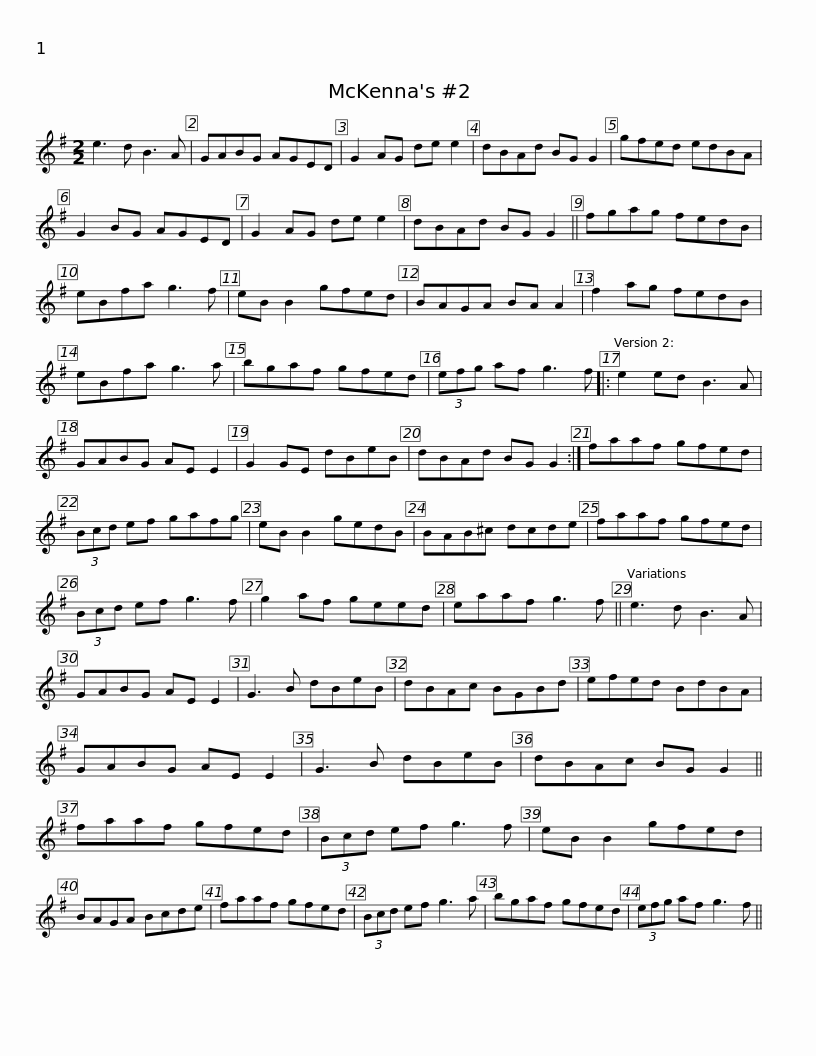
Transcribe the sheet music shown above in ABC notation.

X:1
L:1/8
M:2/2
I:linebreak $
K:G
V:1 treble
V:1
 e3 d B3 A | GABG AGED | G2 AG de e2 | dBAd BG G2 | gfed edBA | %5
 G2 BG AGED |$ G2 AG de e2 | dBAd BG G2 || fgag fedB | eBfa g3 f | %10
 eB B2 gfed | BAGA BA A2 |$ f2 ag fedB | eBfa g3 a | bgaf gfed | %15
 (3efg af g3 f |: e2 ed B3 A | GABG AE E2 |$ G2 GE dBeB | dBAd BG G2 :| %20
 faaf gfed | (3Bcd ef gafg | eB B2 gedB |$ BAB^c dcde | faaf gfed | %25
 (3Bcd ef g3 f | g2 af geed | eaaf g3 f || e3 d B3 A |$ GABG AE E2 | %30
 G3 B dBeB | dBAc BGBd | efed BdBA | GABG AE E2 | G3 B dBeB |$ %35
 dBAc BG G2 || faaf gfed | (3Bcd ef g3 f | eB B2 gfed | BAGA Bcde | %40
 faaf gfed |$ (3Bcd ef g3 a | bgaf gfed | (3efg af g3 f || %44
